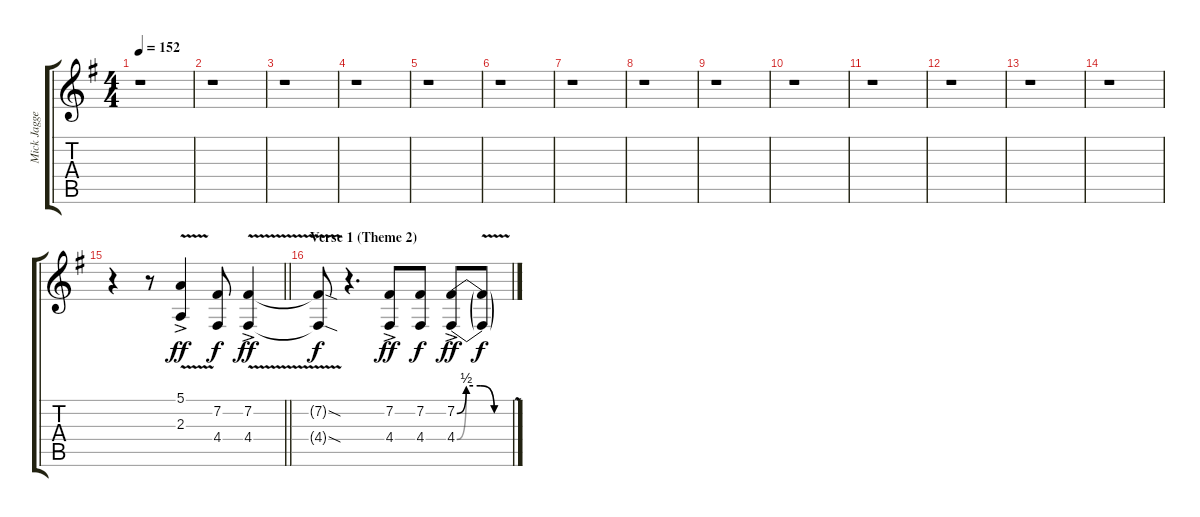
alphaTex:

\track ("Mick Jagger - Vocals & Bobby Keyes - Sax" "Mick Jagge") {instrument altosax}
\staff {score tabs}
\tuning (E4 B3 G3 D3 A2 E2) {hide}
\ts (4 4)
\tempo 152
\clef g2
\ks g
r.1{dy ff instrument altosax} |
r.1 |
r.1 |
r.1 |
r.1 |
r.1 |
r.1 |
r.1 |
r.1 |
r.1 |
r.1 |
r.1 |
r.1 |
r.1 |
\barLineRight lightlight
r.4 r.8 (5.1{v ac} 2.3{v ac}).4 (7.2 4.4).8{dy f} (7.2{v ac} 4.4{v ac}).4{dy ff} |
\section ("" "Verse 1 (Theme 2)")
(7.2{sod t} 4.4{sod t}).8{dy f} r.4{d} (7.2{ac} 4.4{ac}).8{dy ff} (7.2 4.4).8{dy f} (7.2{be (custom 0 0 10 2 25 2 40 0 60 0) ac} 4.4{be (custom 0 0 10 2 25 2 40 0 60 0) ac}).8{dy ff} (7.2{v t} 4.4{v t}).8{dy f}
